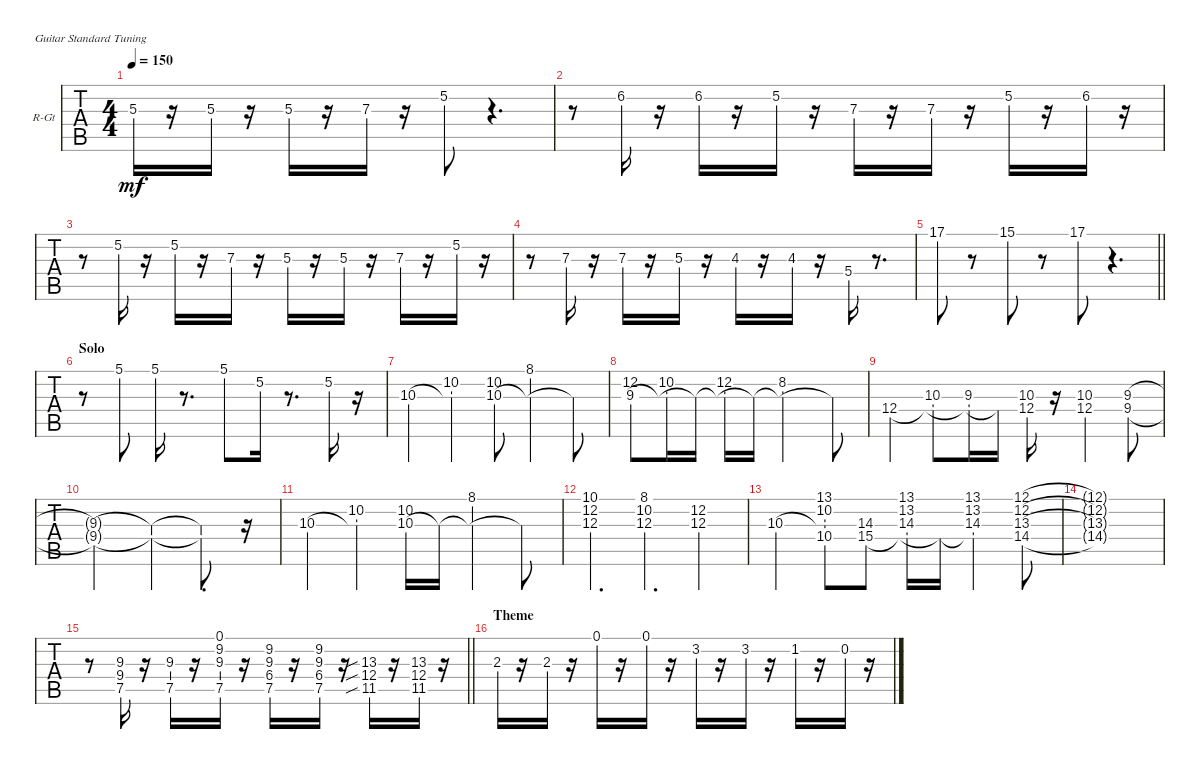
\bracketExtendMode groupsimilarinstruments
\firstSystemTrackNameOrientation horizontal
\otherSystemsTrackNameOrientation horizontal
\track ("Right Guitar" "R-Gt") {instrument distortionguitar}
\staff {tabs}
\tuning (E4 B3 G3 D3 A2 E2)
\ts (4 4)
\tempo 150
\clef g2
\scale
0.333333
\ks c
5.3.16{dy mf} r.16 5.3.16 r.16 5.3.16 r.16 7.3.16 r.16 5.2.8 r.4{d} |
\scale
0.333333 r.8 6.2.16 r.16 6.2.16 r.16 5.2.16 r.16 7.3.16 r.16 7.3.16 r.16 5.2.16 r.16 6.2.16 r.16 |
\scale
0.333333 r.8 5.2.16 r.16 5.2.16 r.16 7.3.16 r.16 5.3.16 r.16 5.3.16 r.16 7.3.16 r.16 5.2.16 r.16 |
\scale
0.531279
\scale
0.333333 r.8 7.3.16 r.16 7.3.16 r.16 5.3.16 r.16 4.3.16 r.16 4.3.16 r.16 5.4.16 r.8{d} |
\scale
0.468394
\scale
0.333333
\barLineRight lightlight
17.1.8 r.8 15.1.8 r.8 17.1.8 r.4{d} |
\section ("" "Solo")
\scale
0.512145
\scale
0.333333 r.8 5.1.8 5.1.16 r.8{d} 5.1.8 5.2.16 r.8{d} 5.2.16 r.16 |
\scale
0.487835
\scale
0.333333 10.3.4 (10.2 10.3{t}).4 (10.3 10.2).8 (10.3{t} 8.1).4 10.3{t}.8 |
\scale
0.512453
\scale
0.333333 (9.3 12.2).8 (9.3{t} 10.2).16 9.3{t}.16 (9.3{t} 12.2).16 9.3{t}.16 (9.3{t} 8.2).2 9.3{t}.8 |
\scale
0.487609
\scale
0.333333 12.4.4 (12.4{t} 10.3).8 (12.4{t} 9.3).16 12.4{t}.16 (12.4 10.3).16 r.16 (12.4 10.3).4 (9.4 9.3).8 |
\scale
0.356663
\scale
0.333333 (9.4{t} 9.3{t}).2 (9.4{t} 9.3{t}).4 (9.4{t} 9.3{t}).8{d} r.16 |
\scale
0.361221
\scale
0.333333 10.3.4 (10.2 10.3{t}).4 (10.3 10.2).16 10.3{t}.16 (10.3{t} 8.1).4 10.3{t}.8 |
\scale
0.281744
\scale
0.333333 (12.3 12.2 10.1).4{d} (12.3 10.2 8.1).4{d} (12.2 12.3).4 |
\scale
0.384179
\scale
0.333333 10.3.4 (10.3{t} 10.2 10.4 13.1).8 (15.4 14.3).8 (15.4{t} 14.3 13.2 13.1).16 15.4{t}.16 (15.4{t} 14.3 13.2 13.1).4 (13.3 14.4 12.2 12.1).8 |
\scale
0.225909
\scale
0.333333 (13.3{t} 14.4{t} 12.2{t} 12.1{t}).1 |
\scale
0.390013
\scale
0.333333
\barLineRight lightlight
r.8 (9.4 9.3 7.5).16 r.16 (7.5 9.3).16 r.16 (7.5 0.1 9.2 9.3).16 r.16 (6.4 7.5 9.2 9.3).16 r.16 (9.3 6.4 9.2 7.5).16 r.16 (12.4{sib} 11.5{sib} 13.3{sib}).16 r.16 (11.5 13.3 12.4).16 r.16 |
\section ("" "Theme")
\scale
0.333333 2.3.16 r.16 2.3.16 r.16 0.1.16 r.16 0.1.16 r.16 3.2.16 r.16 3.2.16 r.16 1.2.16 r.16 0.2.16 r.16
